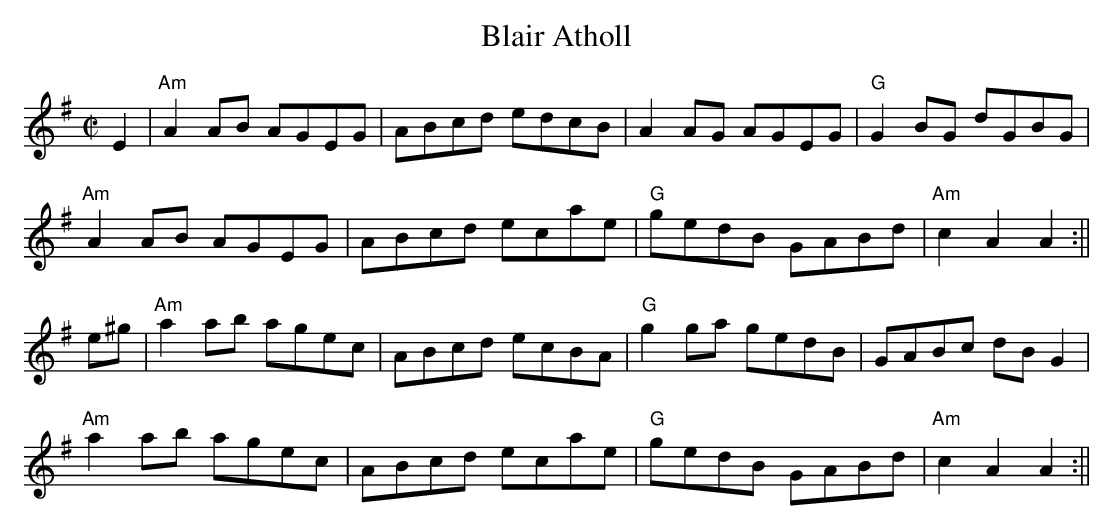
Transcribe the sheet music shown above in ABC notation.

X:1
T:Blair Atholl
M:C|
L:1/8
K:ADor
E2|"Am"A2 AB AGEG|ABcd edcB|A2 AG AGEG|"G"G2 BG dGBG|!
"Am"A2 AB AGEG|ABcd ecae|"G"gedB GABd|"Am"c2A2A2:||!
e^g|"Am"a2 ab agec|ABcd ecBA|"G"g2 ga gedB|GABc dB G2|!
"Am"a2 ab agec|ABcd ecae|"G"gedB GABd|"Am"c2A2A2:||!
